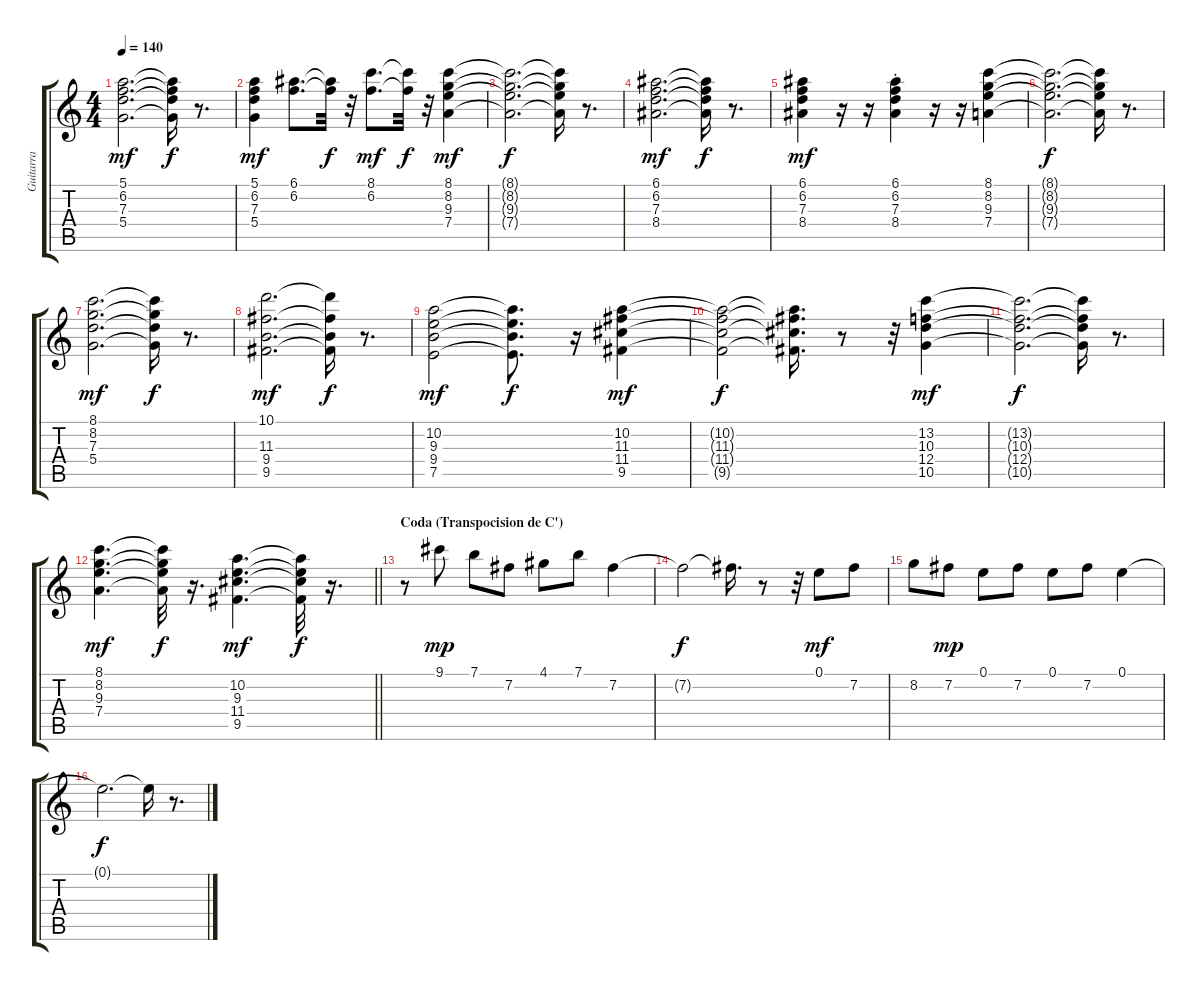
\track ("Guitarra" "Guitarra") {instrument acousticguitarsteel}
\staff {score tabs}
\tuning (E4 B3 G3 D3 A2 E2) {hide}
\ts (4 4)
\tempo 140
\clef g2
\ks c
(5.1 6.2 7.3 5.4).2{d dy mf} (5.1{t} 6.2{t} 7.3{t} 5.4{t}).16{dy f} r.8{d} |
(5.1 6.2 7.3 5.4).4{dy mf} (6.1 6.2).8{d} (6.1{t} 6.2{t}).32{dy f} r.32 (8.1 6.2).8{d dy mf} (8.1{t} 6.2{t}).32{dy f} r.32 (8.1 8.2 9.3 7.4).4{dy mf} |
(8.1{t} 8.2{t} 9.3{t} 7.4{t}).2{d dy f} (8.1{t} 8.2{t} 9.3{t} 7.4{t}).16 r.8{d} |
(6.1 6.2 7.3 8.4).2{d dy mf} (6.1{t} 6.2{t} 7.3{t} 8.4{t}).16{dy f} r.8{d} |
(6.1 6.2 7.3 8.4).4{dy mf} r.16 r.16 (6.1{st} 6.2{st} 7.3{st} 8.4{st}).4 r.16 r.16 (8.1 8.2 9.3 7.4).4 |
(8.1{t} 8.2{t} 9.3{t} 7.4{t}).2{d dy f} (8.1{t} 8.2{t} 9.3{t} 7.4{t}).16 r.8{d} |
(8.1 8.2 7.3 5.4).2{d dy mf} (8.1{t} 8.2{t} 7.3{t} 5.4{t}).16{dy f} r.8{d} |
(10.1 11.3 9.4 9.5).2{d dy mf} (10.1{t} 11.3{t} 9.4{t} 9.5{t}).16{dy f} r.8{d} |
(10.2 9.3 9.4 7.5).2{dy mf} (10.2{t} 9.3{t} 9.4{t} 7.5{t}).8{d dy f} r.16 (10.2 11.3 11.4 9.5).4{dy mf} |
(10.2{t} 11.3{t} 11.4{t} 9.5{t}).2{dy f} (10.2{t} 11.3{t} 11.4{t} 9.5{t}).16{d} r.8 r.32 (13.2 10.3 12.4 10.5).4{dy mf} |
(13.2{t} 10.3{t} 12.4{t} 10.5{t}).2{d dy f} (13.2{t} 10.3{t} 12.4{t} 10.5{t}).16 r.8{d} |
\barLineRight lightlight
(8.1 8.2 9.3 7.4).4{d dy mf} (8.1{t} 8.2{t} 9.3{t} 7.4{t}).32{dy f} r.16{d} (10.2 9.3 11.4 9.5).4{d dy mf} (10.2{t} 9.3{t} 11.4{t} 9.5{t}).32{dy f} r.16{d} |
\section ("" "Coda (Transpocision de C')")
r.8 9.1.8{dy mp} 7.1.8 7.2.8 4.1.8 7.1.8 7.2.4 |
7.2{t}.2{dy f} 7.2{t}.16{d} r.8 r.32 0.1.8{dy mf} 7.2.8 |
8.2.8 7.2.8{dy mp} 0.1.8 7.2.8 0.1.8 7.2.8 0.1.4 |
0.1{t}.2{d dy f} 0.1{t}.16 r.8{d}
